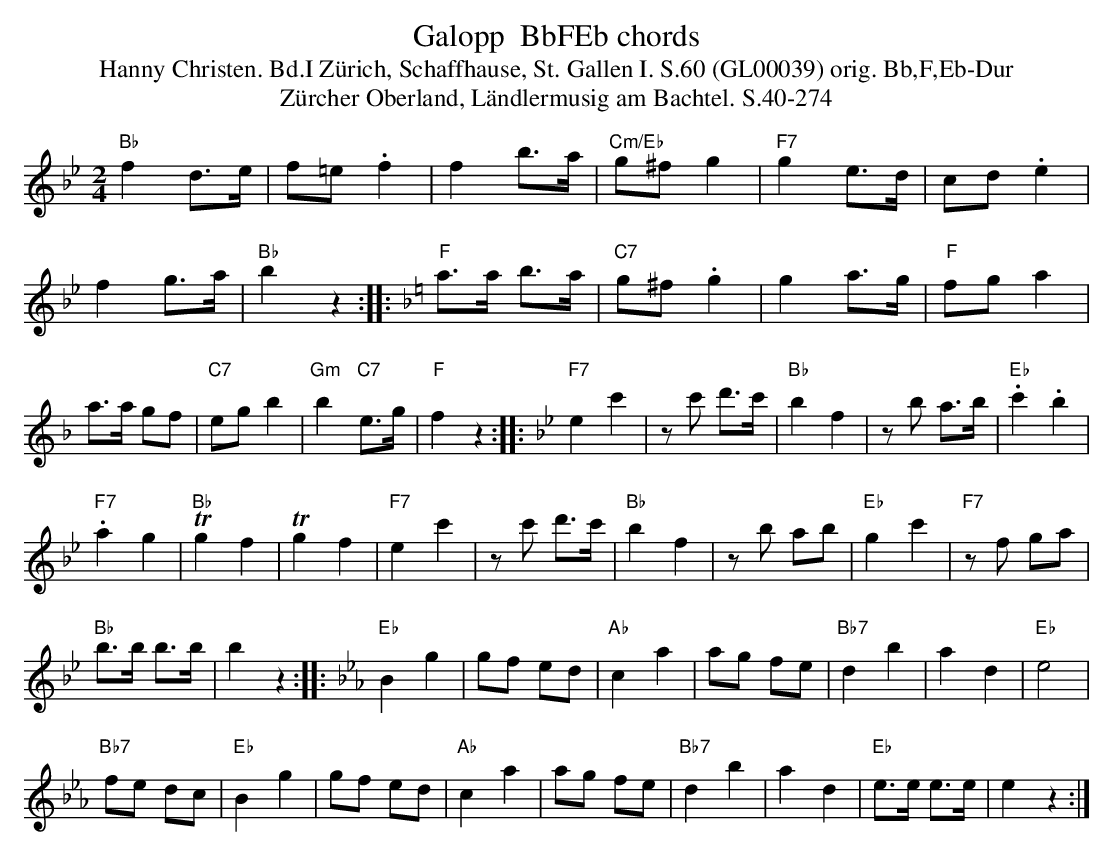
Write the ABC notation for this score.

X:1
T: Galopp  BbFEb chords
T:Hanny Christen. Bd.I Zürich, Schaffhause, St. Gallen I. S.60 (GL00039) orig. Bb,F,Eb-Dur
T: Z\"urcher Oberland, L\"andlermusig am Bachtel. S.40-274
M:2/4
L:1/8
K:Bb %%MIDI gchordon
"Bb"f2d>e | f=e .f2 | f2 b>a | "Cm/Eb"g^f g2 | "F7"g2 e>d | cd .e2 |
f2g>a | "Bb"b2z2:: [K:F] "F"a>a b>a | "C7"g^f .g2 | g2 a>g | "F"fga2 |
a>a gf | "C7"eg b2 | "Gm"b2"C7"e>g | "F"f2z2 :: [K:Bb] "F7"e2c'2 | zc' d'>c' | "Bb"b2f2 | zb a>b | "Eb".c'2.b2 |
"F7".a2g2 | "Bb"Tg2f2 | Tg2f2 | "F7"e2c'2 | zc' d'>c' | "Bb"b2f2 | zb ab | "Eb"g2c'2 | "F7"zf ga |
"Bb"b>b b>b | b2z2 :: [K:Eb] "Eb"B2g2 | gf ed | "Ab"c2a2 | ag fe | "Bb7"d2b2 | a2d2 | "Eb"e4 |
"Bb7"fe dc | "Eb"B2g2 | gf ed | "Ab"c2a2 | ag fe | "Bb7"d2b2 | a2d2 | "Eb"e>e e>e | e2z2 :|
